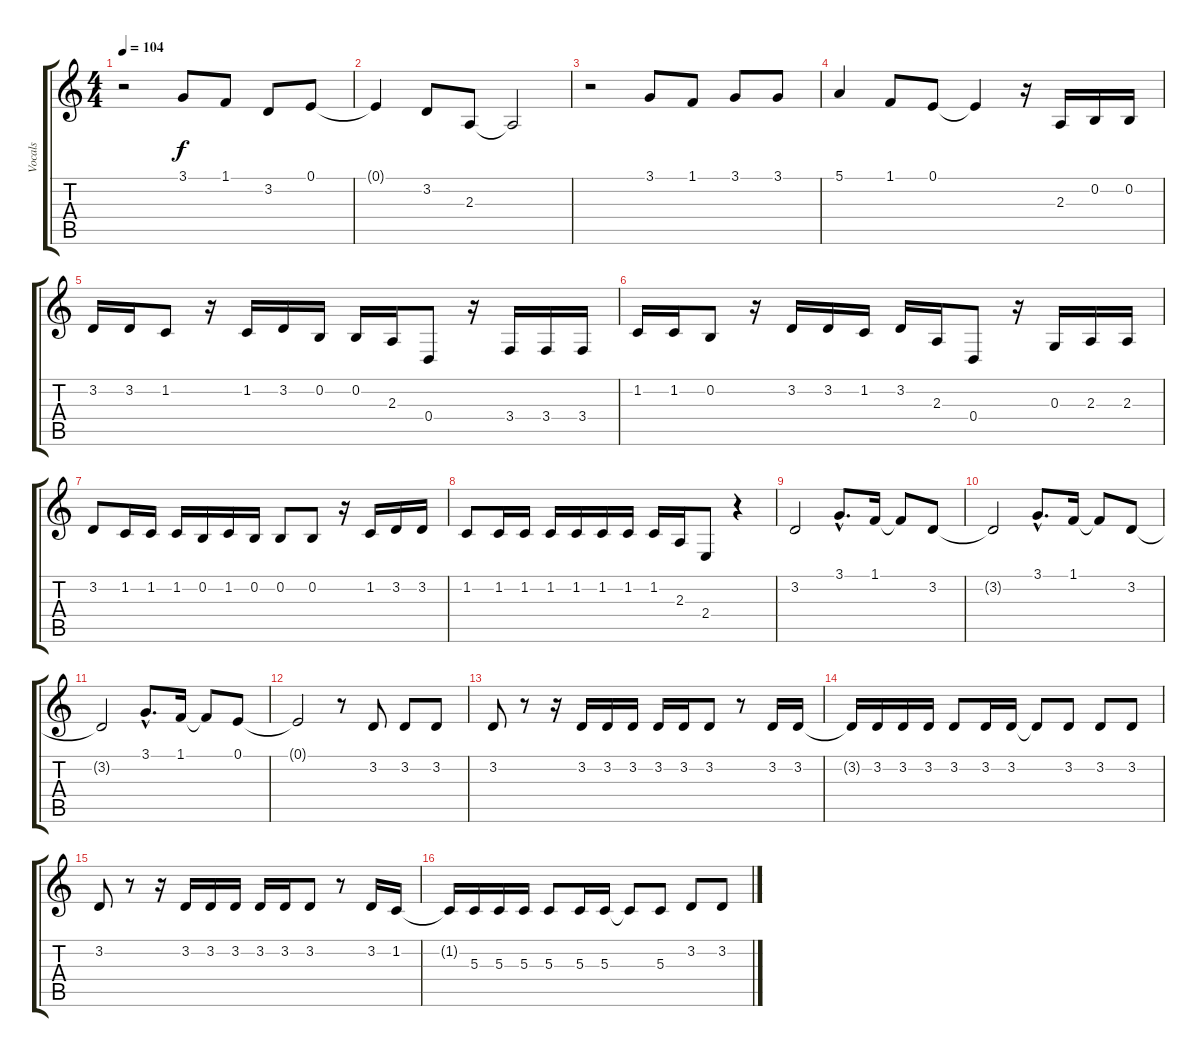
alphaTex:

\track ("Vocals" "Vocals") {instrument synthvoice}
\staff {score tabs}
\tuning (E4 B3 G3 D3 A2 E2) {hide}
\ts (4 4)
\tempo 104
\clef g2
\ks c
r.2{dy f} 3.1.8 1.1.8 3.2.8 0.1.8 |
0.1{t}.4 3.2.8 2.3.8 2.3{t}.2 |
r.2 3.1.8 1.1.8 3.1.8 3.1.8 |
5.1.4 1.1.8 0.1.8 0.1{t}.4 r.16 2.3.16 0.2.16 0.2.16 |
3.2.16 3.2.16 1.2.8 r.16 1.2.16 3.2.16 0.2.16 0.2.16 2.3.16 0.4.8 r.16 3.4.16 3.4.16 3.4.16 |
1.2.16 1.2.16 0.2.8 r.16 3.2.16 3.2.16 1.2.16 3.2.16 2.3.16 0.4.8 r.16 0.3.16 2.3.16 2.3.16 |
3.2.8 1.2.16 1.2.16 1.2.16 0.2.16 1.2.16 0.2.16 0.2.8 0.2.8 r.16 1.2.16 3.2.16 3.2.16 |
1.2.8 1.2.16 1.2.16 1.2.16 1.2.16 1.2.16 1.2.16 1.2.16 2.3.16 2.4.8 r.4 |
3.2.2 3.1{hac}.8{d} 1.1.16 1.1{t}.8 3.2.8 |
3.2{t}.2 3.1{hac}.8{d} 1.1.16 1.1{t}.8 3.2.8 |
3.2{t}.2 3.1{hac}.8{d} 1.1.16 1.1{t}.8 0.1.8 |
0.1{t}.2 r.8 3.2.8 3.2.8 3.2.8 |
3.2.8 r.8 r.16 3.2.16 3.2.16 3.2.16 3.2.16 3.2.16 3.2.8 r.8 3.2.16 3.2.16 |
3.2{t}.16 3.2.16 3.2.16 3.2.16 3.2.8 3.2.16 3.2.16 3.2{t}.8 3.2.8 3.2.8 3.2.8 |
3.2.8 r.8 r.16 3.2.16 3.2.16 3.2.16 3.2.16 3.2.16 3.2.8 r.8 3.2.16 1.2.16 |
1.2{t}.16 5.3.16 5.3.16 5.3.16 5.3.8 5.3.16 5.3.16 5.3{t}.8 5.3.8 3.2.8 3.2.8
